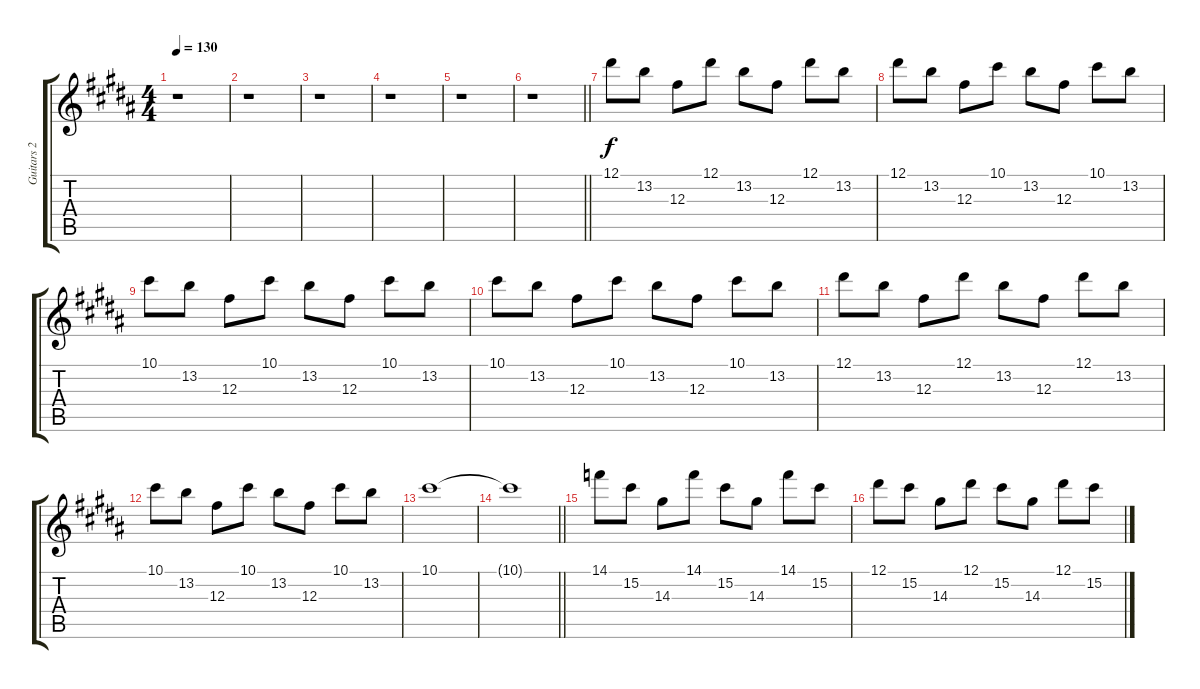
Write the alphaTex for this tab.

\track ("Guitars 2" "Guitars 2") {instrument electricguitarclean}
\staff {score tabs}
\tuning (Eb4 Bb3 Gb3 Db3 Ab2 Eb2) {hide}
\ts (4 4)
\tempo 130
\clef g2
\ks b
r.1{dy f} |
r.1 |
r.1 |
r.1 |
r.1 |
\barLineRight lightlight
r.1 |
12.1.8 13.2.8 12.3.8 12.1.8 13.2.8 12.3.8 12.1.8 13.2.8 |
12.1.8 13.2.8 12.3.8 10.1.8 13.2.8 12.3.8 10.1.8 13.2.8 |
10.1.8 13.2.8 12.3.8 10.1.8 13.2.8 12.3.8 10.1.8 13.2.8 |
10.1.8 13.2.8 12.3.8 10.1.8 13.2.8 12.3.8 10.1.8 13.2.8 |
12.1.8 13.2.8 12.3.8 12.1.8 13.2.8 12.3.8 12.1.8 13.2.8 |
10.1.8 13.2.8 12.3.8 10.1.8 13.2.8 12.3.8 10.1.8 13.2.8 |
10.1.1 |
\barLineRight lightlight
10.1{t}.1 |
14.1.8 15.2.8 14.3.8 14.1.8 15.2.8 14.3.8 14.1.8 15.2.8 |
12.1.8 15.2.8 14.3.8 12.1.8 15.2.8 14.3.8 12.1.8 15.2.8
